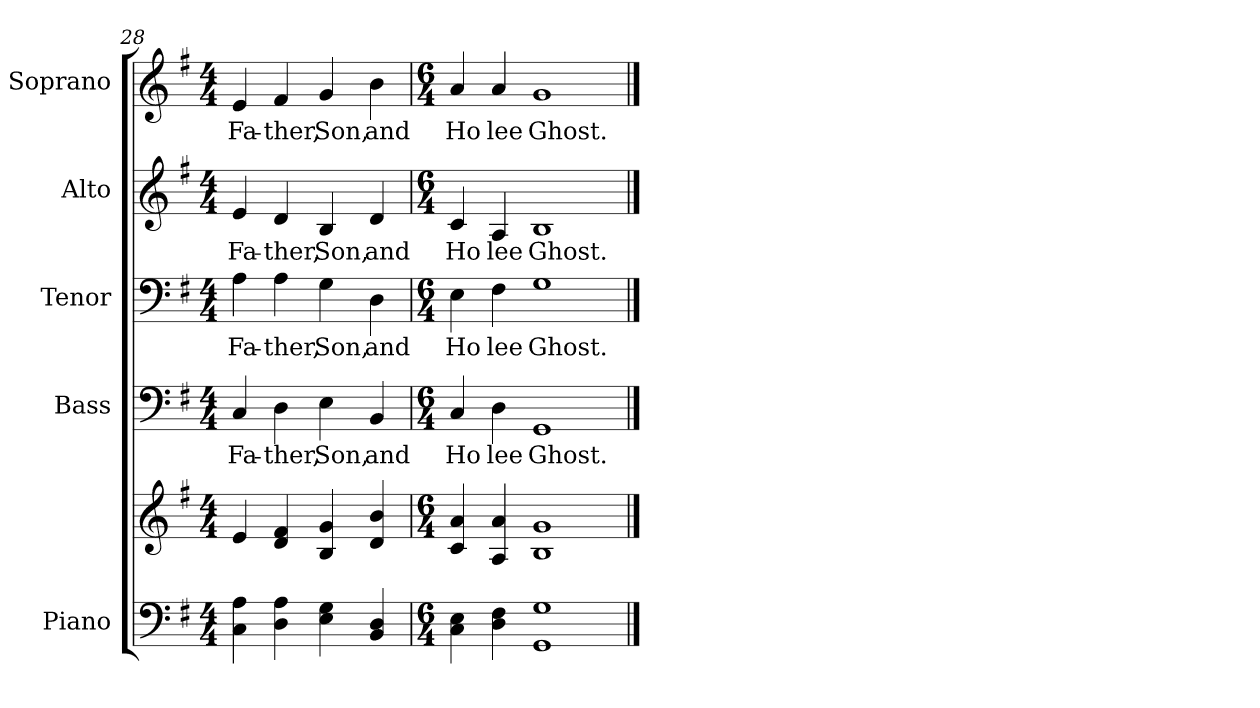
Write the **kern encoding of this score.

**kern	**kern	**kern	**text	**kern	**text	**kern	**text	**kern	**text
*part5	*part5	*part4	*part4	*part3	*part3	*part2	*part2	*part1	*part1
*staff6	*staff5	*staff4	*staff4	*staff3	*staff3	*staff2	*staff2	*staff1	*staff1
*I"Piano	*	*I"Bass	*	*I"Tenor	*	*I"Alto	*	*I"Soprano	*
*I'Pno.	*	*I'B.	*	*I'T.	*	*I'A.	*	*I'S.	*
!!LO:PB:g=z
*clefF4	*clefG2	*clefF4	*	*clefF4	*	*clefG2	*	*clefG2	*
*k[f#]	*k[f#]	*k[f#]	*	*k[f#]	*	*k[f#]	*	*k[f#]	*
*G:	*G:	*G:	*	*G:	*	*G:	*	*G:	*
*M4/4	*M4/4	*M4/4	*	*M4/4	*	*M4/4	*	*M4/4	*
=28	=28	=28	=28	=28	=28	=28	=28	=28	=28
!	!	!	!LO:LY:b:color=#000000	!	!	!	!	!	!
!	!	!	!	!	!LO:LY:b:color=#000000	!	!	!	!
!	!	!	!	!	!	!	!LO:LY:b:color=#000000	!	!
!	!	!	!	!	!	!	!	!	!LO:LY:b:color=#000000
4Ci\ 4Ai	4ei/	4Ci/	Fa-	4Ai\	Fa-	4ei/	Fa-	4ei/	Fa-
!	!	!	!LO:LY:b:color=#000000	!	!	!	!	!	!
!	!	!	!	!	!LO:LY:b:color=#000000	!	!	!	!
!	!	!	!	!	!	!	!LO:LY:b:color=#000000	!	!
!	!	!	!	!	!	!	!	!	!LO:LY:b:color=#000000
4Di\ 4Ai	4di/ 4f#i	4Di\	-ther,	4Ai\	-ther,	4di/	-ther,	4f#i/	-ther,
!	!	!	!LO:LY:b:color=#000000	!	!	!	!	!	!
!	!	!	!	!	!LO:LY:b:color=#000000	!	!	!	!
!	!	!	!	!	!	!	!LO:LY:b:color=#000000	!	!
!	!	!	!	!	!	!	!	!	!LO:LY:b:color=#000000
4Ei\ 4Gi	4Bi/ 4gi	4Ei\	Son,	4Gi\	Son,	4Bi/	Son,	4gi/	Son,
!	!	!	!LO:LY:b:color=#000000	!	!	!	!	!	!
!	!	!	!	!	!LO:LY:b:color=#000000	!	!	!	!
!	!	!	!	!	!	!	!LO:LY:b:color=#000000	!	!
!	!	!	!	!	!	!	!	!	!LO:LY:b:color=#000000
4BBi/ 4Di	4di/ 4bi	4BBi/	and	4Di\	and	4di/	and	4bi\	and
=29	=29	=29	=29	=29	=29	=29	=29	=29	=29
*M6/4	*M6/4	*M6/4	*	*M6/4	*	*M6/4	*	*M6/4	*
!	!	!	!LO:LY:b:color=#000000	!	!	!	!	!	!
!	!	!	!	!	!LO:LY:b:color=#000000	!	!	!	!
!	!	!	!	!	!	!	!LO:LY:b:color=#000000	!	!
!	!	!	!	!	!	!	!	!	!LO:LY:b:color=#000000
4Ci\ 4Ei	4ci/ 4ai	4Ci/	Ho	4Ei\	Ho	4ci/	Ho	4ai/	Ho
!	!	!	!LO:LY:b:color=#000000	!	!	!	!	!	!
!	!	!	!	!	!LO:LY:b:color=#000000	!	!	!	!
!	!	!	!	!	!	!	!LO:LY:b:color=#000000	!	!
!	!	!	!	!	!	!	!	!	!LO:LY:b:color=#000000
4Di\ 4F#i	4Ai/ 4ai	4Di\	lee	4F#i\	lee	4Ai/	lee	4ai/	lee
!	!	!	!LO:LY:b:color=#000000	!	!	!	!	!	!
!	!	!	!	!	!LO:LY:b:color=#000000	!	!	!	!
!	!	!	!	!	!	!	!LO:LY:b:color=#000000	!	!
!	!	!	!	!	!	!	!	!	!LO:LY:b:color=#000000
1GGi 1Gi	1Bi 1gi	1GGi	Ghost.	1Gi	Ghost.	1Bi	Ghost.	1gi	Ghost.
==	==	==	==	==	==	==	==	==	==
*-	*-	*-	*-	*-	*-	*-	*-	*-	*-
